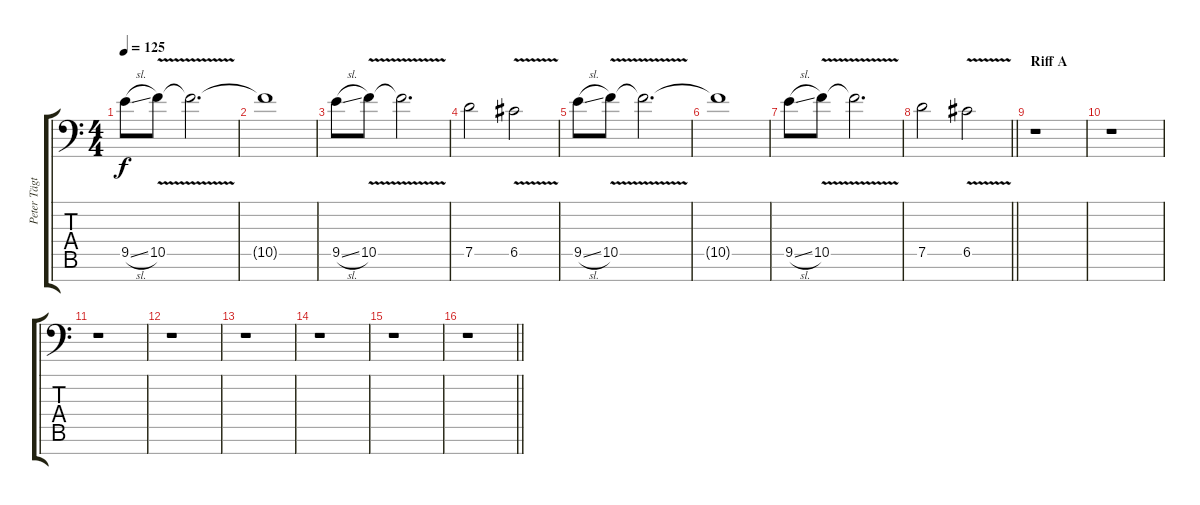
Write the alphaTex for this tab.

\track ("Peter Tägtgren (Lead Guitar II)" "Peter Tägt") {instrument overdrivenguitar}
\staff {score tabs}
\tuning (D4 A3 F3 C3 G2 D2 A1) {hide}
\ts (4 4)
\tempo 125
\clef f4
\ks c
9.5{sl}.8{dy f} 10.5{v}.8 10.5{t}.2{d} |
10.5{t}.1 |
9.5{sl}.8 10.5{v}.8 10.5{t}.2{d} |
7.5.2 6.5{v}.2 |
9.5{sl}.8 10.5{v}.8 10.5{t}.2{d} |
10.5{t}.1 |
9.5{sl}.8 10.5{v}.8 10.5{t}.2{d} |
\barLineRight lightlight
7.5.2 6.5{v}.2 |
\section ("" "Riff A")
r.1 |
r.1 |
r.1 |
r.1 |
r.1 |
r.1 |
r.1 |
\barLineRight lightlight
r.1
